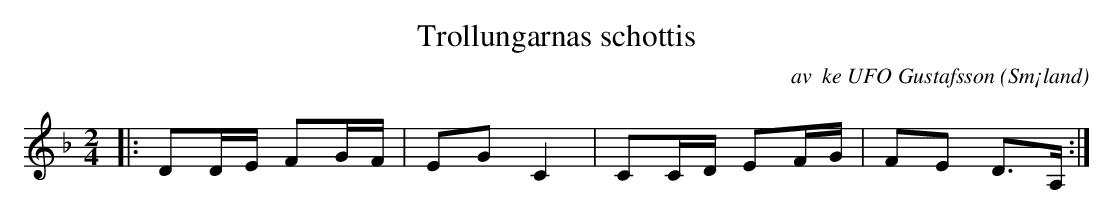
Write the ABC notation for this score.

X:1
T:Trollungarnas schottis
C:av  ke UFO Gustafsson
O:Sm¡land
M:2/4
L:1/8
K:F
|: DD/E/  FG/F/ | EG C2 | CC/D/ EF/G/ | FE D>A, :|
